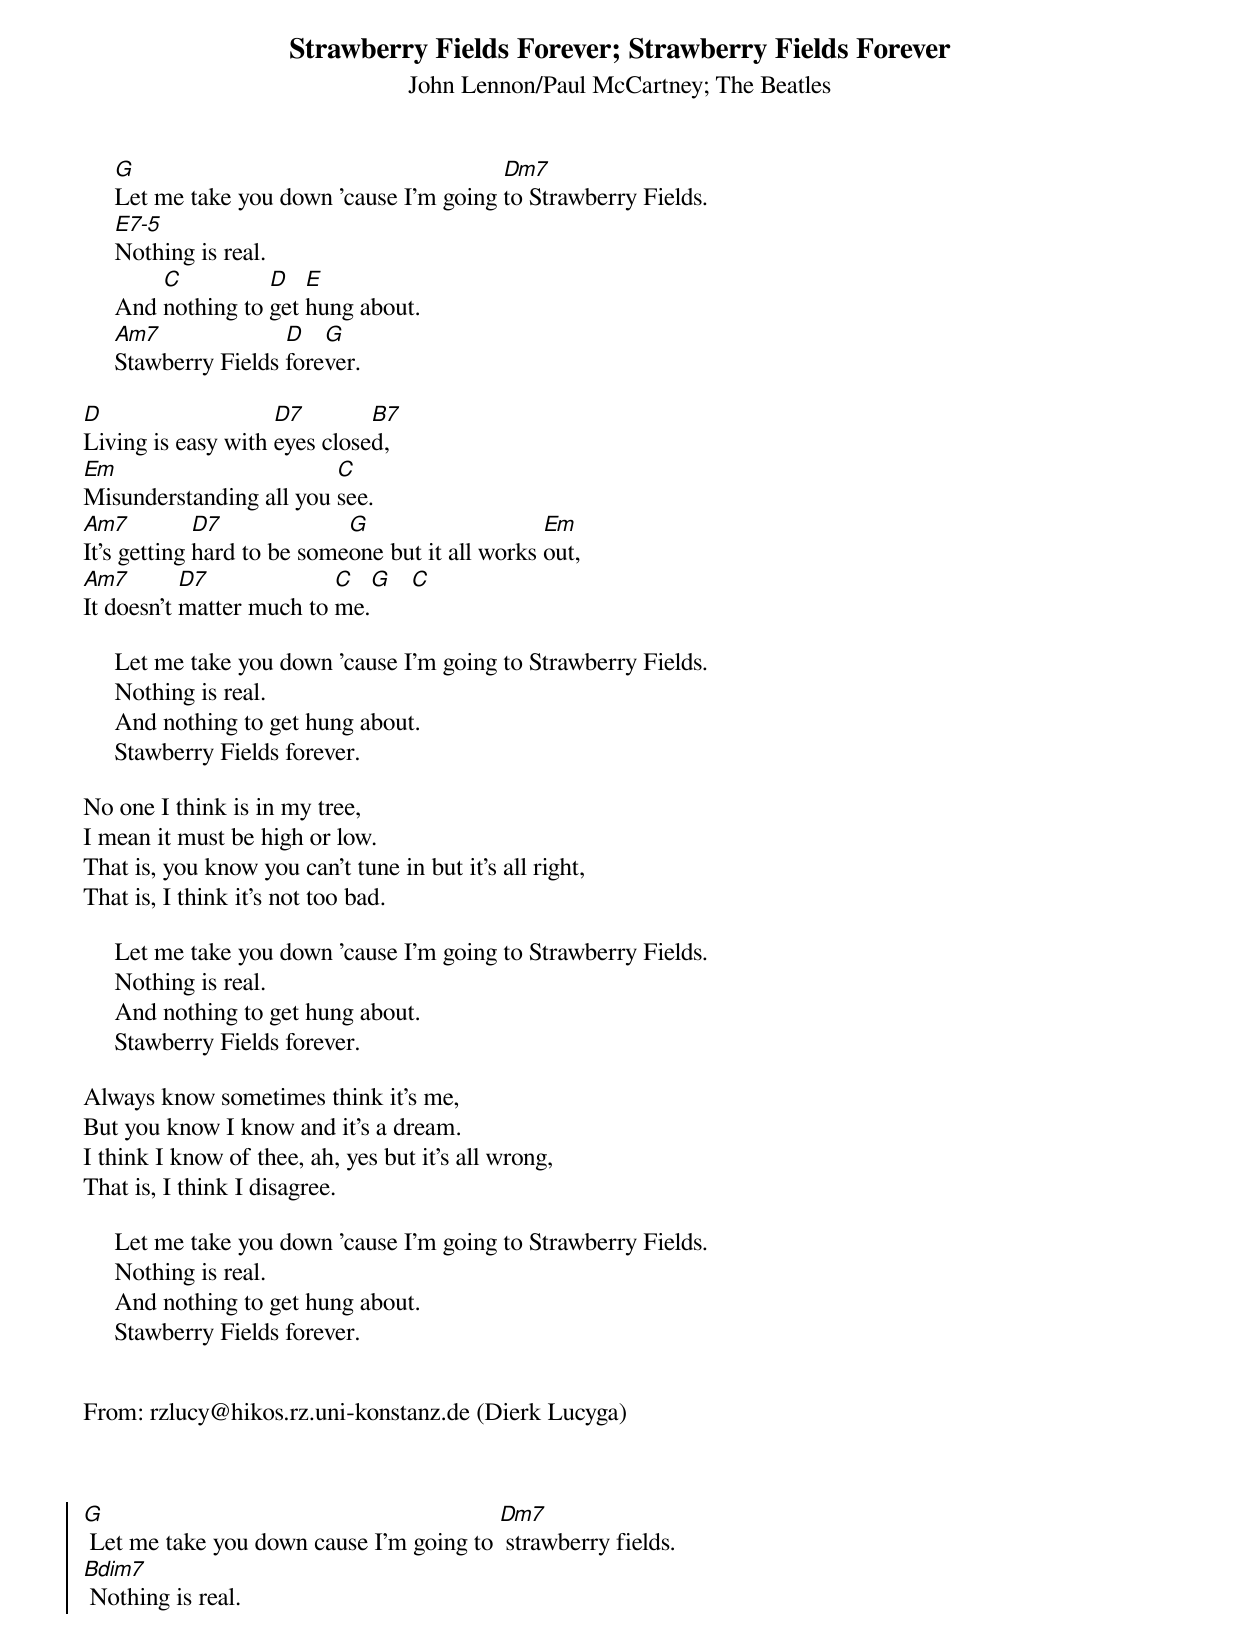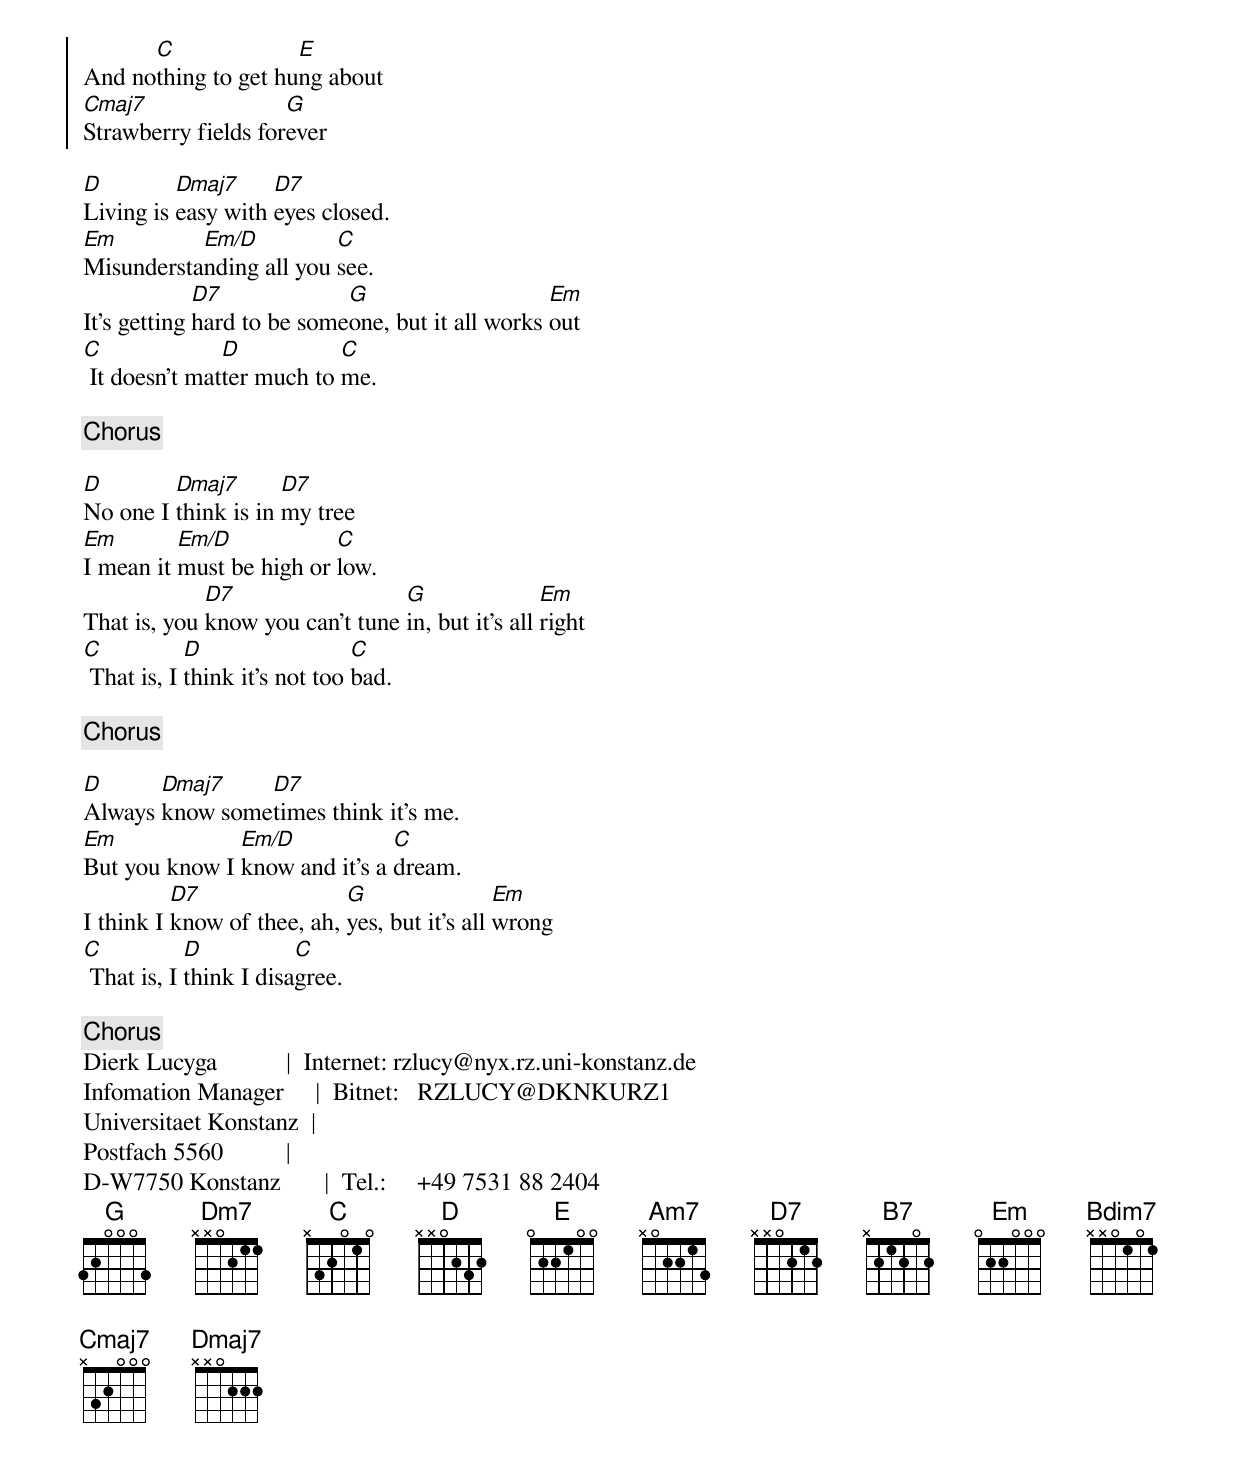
{title:Strawberry Fields Forever}
{st:John Lennon/Paul McCartney}
{define: E7-5 1 0 3 1 0 1 0}
     [G]Let me take you down 'cause I'm going [Dm7]to Strawberry Fields.
     [E7-5]Nothing is real.
     And [C]nothing to [D]get [E]hung about.
     [Am7]Stawberry Fields [D]fore[G]ver.

[D]Living is easy with [D7]eyes close[B7]d,
[Em]Misunderstanding all you [C]see.
[Am7]It's getting [D7]hard to be some[G]one but it all works [Em]out,
[Am7]It doesn't [D7]matter much to [C]me.[G]   [C]

     Let me take you down 'cause I'm going to Strawberry Fields.
     Nothing is real.
     And nothing to get hung about.
     Stawberry Fields forever.

No one I think is in my tree,
I mean it must be high or low.
That is, you know you can't tune in but it's all right,
That is, I think it's not too bad.

     Let me take you down 'cause I'm going to Strawberry Fields.
     Nothing is real.
     And nothing to get hung about.
     Stawberry Fields forever.

Always know sometimes think it's me,
But you know I know and it's a dream.
I think I know of thee, ah, yes but it's all wrong,
That is, I think I disagree.

     Let me take you down 'cause I'm going to Strawberry Fields.
     Nothing is real.
     And nothing to get hung about.
     Stawberry Fields forever.


From: rzlucy@hikos.rz.uni-konstanz.de (Dierk Lucyga)

{title:Strawberry Fields Forever}
{st:The Beatles}

{define: Em/D 1 0 0 0 0 -1 -1}
{define: Bdim7 1 1 0 1 0 -1 -1}

{start_of_chorus}
[G] Let me take you down cause I'm going to [Dm7] strawberry fields.
[Bdim7] Nothing is real.
And no[C]thing to get hu[E]ng about
[Cmaj7]Strawberry fields for[G]ever
{end_of_chorus}

[D]Living is [Dmaj7]easy with [D7]eyes closed.
[Em]Misundersta[Em/D]nding all you [C]see.
It's getting [D7]hard to be some[G]one, but it all works [Em]out
[C] It doesn't mat[D]ter much to [C]me.

{c:Chorus}

[D]No one I [Dmaj7]think is in [D7]my tree
[Em]I mean it [Em/D]must be high or [C]low.
That is, you [D7]know you can't tune [G]in, but it's all [Em]right
[C] That is, I [D]think it's not too [C]bad.

{c:Chorus}

[D]Always [Dmaj7]know some[D7]times think it's me.
[Em]But you know I [Em/D]know and it's a [C]dream.
I think I [D7]know of thee, ah, [G]yes, but it's all [Em]wrong
[C] That is, I [D]think I disa[C]gree.

{c:Chorus}
Dierk Lucyga           |  Internet: rzlucy@nyx.rz.uni-konstanz.de
Infomation Manager     |  Bitnet:   RZLUCY@DKNKURZ1
Universitaet Konstanz  |
Postfach 5560          |
D-W7750 Konstanz       |  Tel.:     +49 7531 88 2404
